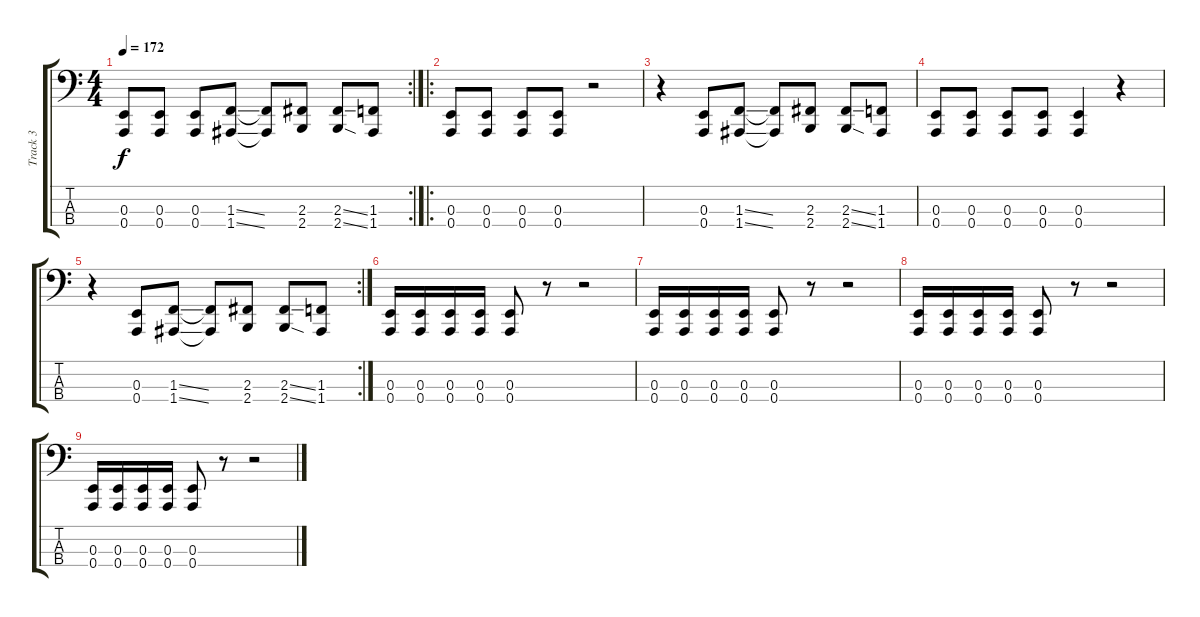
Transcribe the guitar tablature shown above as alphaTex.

\track ("Track 3" "Track 3") {instrument electricbasspick}
\staff {score tabs}
\tuning (D2 A1 E1 A0) {hide}
\rc 2
\ts (4 4)
\tempo 172
\clef f4
\ks c
(0.3 0.4).8{dy f} (0.3 0.4).8 (0.3 0.4).8 (1.3{ss} 1.4{ss}).8 (1.3{t} 1.4{t}).8 (2.3 2.4).8 (2.3{ss} 2.4{ss}).8 (1.3 1.4).8 |
\ro
(0.3 0.4).8 (0.3 0.4).8 (0.3 0.4).8 (0.3 0.4).8 r.2 |
r.4 (0.3 0.4).8 (1.3{ss} 1.4{ss}).8 (1.3{t} 1.4{t}).8 (2.3 2.4).8 (2.3{ss} 2.4{ss}).8 (1.3 1.4).8 |
(0.3 0.4).8 (0.3 0.4).8 (0.3 0.4).8 (0.3 0.4).8 (0.3 0.4).4 r.4 |
\rc 2
r.4 (0.3 0.4).8 (1.3{ss} 1.4{ss}).8 (1.3{t} 1.4{t}).8 (2.3 2.4).8 (2.3{ss} 2.4{ss}).8 (1.3 1.4).8 |
(0.3 0.4).16 (0.3 0.4).16 (0.3 0.4).16 (0.3 0.4).16 (0.3 0.4).8 r.8 r.2 |
(0.3 0.4).16 (0.3 0.4).16 (0.3 0.4).16 (0.3 0.4).16 (0.3 0.4).8 r.8 r.2 |
(0.3 0.4).16 (0.3 0.4).16 (0.3 0.4).16 (0.3 0.4).16 (0.3 0.4).8 r.8 r.2 |
(0.3 0.4).16 (0.3 0.4).16 (0.3 0.4).16 (0.3 0.4).16 (0.3 0.4).8 r.8 r.2
